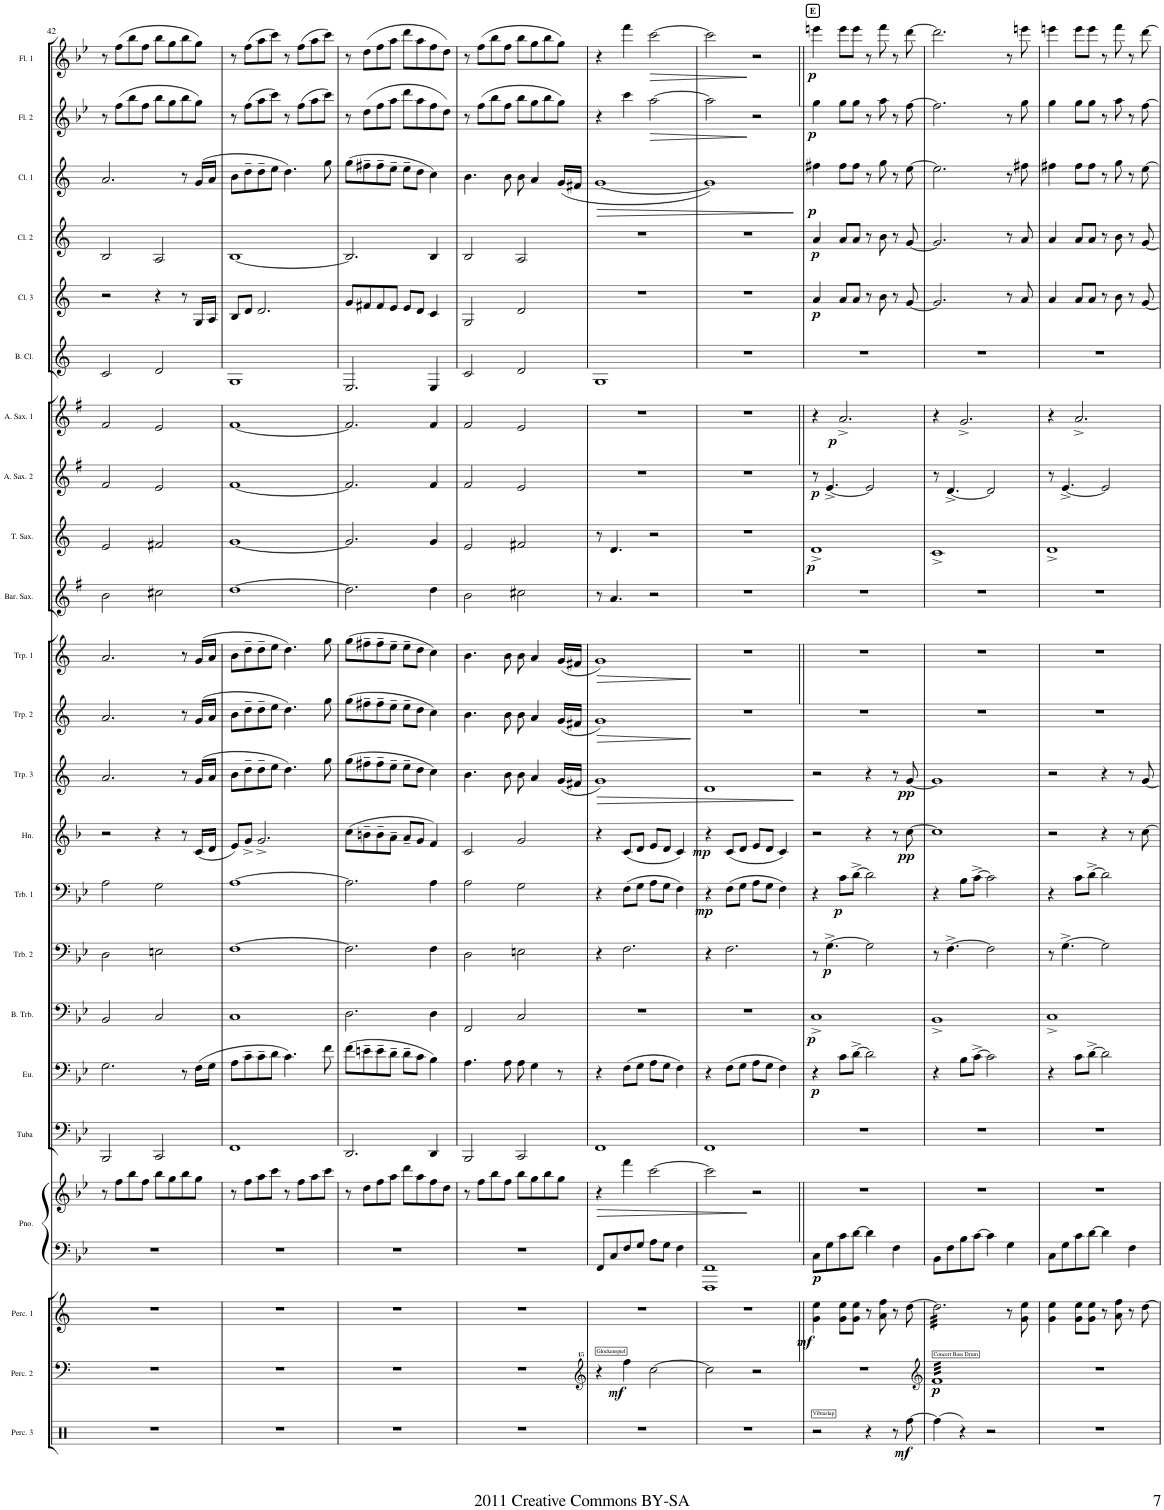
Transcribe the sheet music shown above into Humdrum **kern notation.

**kern	**dynam	**kern	**dynam	**kern	**dynam	**kern	**kern	**dynam	**kern	**kern	**dynam	**kern	**dynam	**kern	**dynam	**kern	**dynam	**kern	**dynam	**kern	**dynam	**kern	**dynam	**kern	**dynam	**kern	**kern	**dynam	**kern	**dynam	**kern	**dynam	**kern	**kern	**dynam	**kern	**dynam	**kern	**dynam	**kern	**dynam	**kern	**dynam
*part23	*part23	*part22	*part22	*part21	*part21	*part20	*part20	*part20	*part19	*part18	*part18	*part17	*part17	*part16	*part16	*part15	*part15	*part14	*part14	*part13	*part13	*part12	*part12	*part11	*part11	*part10	*part9	*part9	*part8	*part8	*part7	*part7	*part6	*part5	*part5	*part4	*part4	*part3	*part3	*part2	*part2	*part1	*part1
*staff24	*staff24	*staff23	*staff23	*staff22	*staff22	*staff21	*staff20	*staff20/21	*staff19	*staff18	*staff18	*staff17	*staff17	*staff16	*staff16	*staff15	*staff15	*staff14	*staff14	*staff13	*staff13	*staff12	*staff12	*staff11	*staff11	*staff10	*staff9	*staff9	*staff8	*staff8	*staff7	*staff7	*staff6	*staff5	*staff5	*staff4	*staff4	*staff3	*staff3	*staff2	*staff2	*staff1	*staff1
*I"Percussion 3	*	*I"Percussion 2	*	*I"Percussion 1	*	*I"Piano	*	*	*I"Tuba	*I"Euphonium	*	*I"Bass Trombone	*	*I"Trombone 2	*	*I"Trombone 1	*	*I"Horn	*	*I"Trumpet 3	*	*I"Trumpet 2	*	*I"Trumpet 1	*	*I"Baritone Saxophone	*I"Tenor Saxophone	*	*I"Alto Saxophone 2	*	*I"Alto Saxophone 1	*	*I"Bass Clarinet	*I"Clarinet 3	*	*I"Clarinet 2	*	*I"Clarinet 1	*	*I"Flute 2	*	*I"Flute 1	*
*I'Perc. 3	*	*I'Perc. 2	*	*I'Perc. 1	*	*I'Pno.	*	*	*I'Tuba	*I'Eu.	*	*I'B. Trb.	*	*I'Trb. 2	*	*I'Trb. 1	*	*I'Hn.	*	*I'Trp. 3	*	*I'Trp. 2	*	*I'Trp. 1	*	*I'Bar. Sax.	*I'T. Sax.	*	*I'A. Sax. 2	*	*I'A. Sax. 1	*	*I'B. Cl.	*I'Cl. 3	*	*I'Cl. 2	*	*I'Cl. 1	*	*I'Fl. 2	*	*I'Fl. 1	*
!!LO:PB:g=z
*clefX	*	*clefF4	*	*clefG2	*	*clefF4	*clefG2	*	*clefF4	*clefF4	*	*clefF4	*	*clefF4	*	*clefF4	*	*clefG2	*	*clefG2	*	*clefG2	*	*clefG2	*	*clefG2	*clefG2	*	*clefG2	*	*clefG2	*	*clefG2	*clefG2	*	*clefG2	*	*clefG2	*	*clefG2	*	*clefG2	*
*	*	*	*	*	*	*	*	*	*	*	*	*	*	*	*	*	*	*Trd4c7	*	*Trd1c2	*	*Trd1c2	*	*Trd1c2	*	*Trd12c21	*Trd8c14	*	*Trd5c9	*	*Trd5c9	*	*Trd8c14	*Trd1c2	*	*Trd1c2	*	*Trd1c2	*	*	*	*	*
*k[]	*	*k[]	*	*k[]	*	*k[b-e-]	*k[b-e-]	*	*k[b-e-]	*k[b-e-]	*	*k[b-e-]	*	*k[b-e-]	*	*k[b-e-]	*	*k[b-]	*	*k[]	*	*k[]	*	*k[]	*	*k[f#]	*k[]	*	*k[f#]	*	*k[f#]	*	*k[]	*k[]	*	*k[]	*	*k[]	*	*k[b-e-]	*	*k[b-e-]	*
*M4/4	*	*M4/4	*	*M4/4	*	*M4/4	*M4/4	*	*M4/4	*M4/4	*	*M4/4	*	*M4/4	*	*M4/4	*	*M4/4	*	*M4/4	*	*M4/4	*	*M4/4	*	*M4/4	*M4/4	*	*M4/4	*	*M4/4	*	*M4/4	*M4/4	*	*M4/4	*	*M4/4	*	*M4/4	*	*M4/4	*
=42	=42	=42	=42	=42	=42	=42	=42	=42	=42	=42	=42	=42	=42	=42	=42	=42	=42	=42	=42	=42	=42	=42	=42	=42	=42	=42	=42	=42	=42	=42	=42	=42	=42	=42	=42	=42	=42	=42	=42	=42	=42	=42	=42
1r	.	1r	.	1r	.	1r	8r	.	2BBB-/	2.G\	.	2BB-/	.	2D\	.	2A\	.	2r	.	2.a/	.	2.a/	.	2.a/	.	2b\	2e/	.	2f#/	.	2f#/	.	2c/	2r	.	2B/	.	2.a/	.	8r	.	8r	.
.	.	.	.	.	.	.	8ff\L	.	.	.	.	.	.	.	.	.	.	.	.	.	.	.	.	.	.	.	.	.	.	.	.	.	.	.	.	.	.	.	.	(8ff\L	.	(8ff\L	.
.	.	.	.	.	.	.	8bb-\	.	.	.	.	.	.	.	.	.	.	.	.	.	.	.	.	.	.	.	.	.	.	.	.	.	.	.	.	.	.	.	.	8bb-\	.	8bb-\	.
.	.	.	.	.	.	.	8ff\J	.	.	.	.	.	.	.	.	.	.	.	.	.	.	.	.	.	.	.	.	.	.	.	.	.	.	.	.	.	.	.	.	8ff\J	.	8ff\J	.
.	.	.	.	.	.	.	8bb-\L	.	2CC/	.	.	2C/	.	2En\	.	2G\	.	4r	.	.	.	.	.	.	.	2cc#X\	2f#X/	.	2e/	.	2e/	.	2d/	4r	.	2A/	.	.	.	8bb-\L	.	8bb-\L	.
.	.	.	.	.	.	.	8gg\	.	.	.	.	.	.	.	.	.	.	.	.	.	.	.	.	.	.	.	.	.	.	.	.	.	.	.	.	.	.	.	.	8gg\	.	8gg\	.
.	.	.	.	.	.	.	8bb-\	.	.	8r	.	.	.	.	.	.	.	8r	.	8r	.	8r	.	8r	.	.	.	.	.	.	.	.	.	8r	.	.	.	8r	.	8bb-\	.	8bb-\	.
.	.	.	.	.	.	.	8gg\J	.	.	(16F\LL	.	.	.	.	.	.	.	(16c/LL	.	(16g/LL	.	(16g/LL	.	(16g/LL	.	.	.	.	.	.	.	.	.	16G/LL	.	.	.	(16g/LL	.	8gg\J)	.	8gg\J)	.
.	.	.	.	.	.	.	.	.	.	16G\JJ	.	.	.	.	.	.	.	16d/JJ	.	16a/JJ	.	16a/JJ	.	16a/JJ	.	.	.	.	.	.	.	.	.	16A/JJ	.	.	.	16a/JJ	.	.	.	.	.
=43	=43	=43	=43	=43	=43	=43	=43	=43	=43	=43	=43	=43	=43	=43	=43	=43	=43	=43	=43	=43	=43	=43	=43	=43	=43	=43	=43	=43	=43	=43	=43	=43	=43	=43	=43	=43	=43	=43	=43	=43	=43	=43	=43
1r	.	1r	.	1r	.	1r	8r	.	1FF	8A\L	.	1C	.	[1F	.	[1A	.	8e/L)	.	8b\L	.	8b\L	.	8b\L	.	[1dd	[1g	.	[1f#	.	[1f#	.	1G	8B/L	.	[1B	.	8b\L	.	8r	.	8r	.
.	.	.	.	.	.	.	8ff\L	.	.	8c~\	.	.	.	.	.	.	.	8g^/J	.	8dd~\	.	8dd~\	.	8dd~\	.	.	.	.	.	.	.	.	.	8d/J	.	.	.	8dd~\	.	(8ff\L	.	(8ff\L	.
.	.	.	.	.	.	.	8aa\	.	.	8c~\	.	.	.	.	.	.	.	2.g^/	.	8dd~\	.	8dd~\	.	8dd~\	.	.	.	.	.	.	.	.	.	2.d/	.	.	.	8dd~\	.	8aa\	.	8aa\	.
.	.	.	.	.	.	.	8ccc\J	.	.	8d\J	.	.	.	.	.	.	.	.	.	8ee\J	.	8ee\J	.	8ee\J	.	.	.	.	.	.	.	.	.	.	.	.	.	8ee\J	.	8ccc\J)	.	8ccc\J)	.
.	.	.	.	.	.	.	8r	.	.	4.c\)	.	.	.	.	.	.	.	.	.	4.dd\)	.	4.dd\)	.	4.dd\)	.	.	.	.	.	.	.	.	.	.	.	.	.	4.dd\)	.	8r	.	8r	.
.	.	.	.	.	.	.	8ff\L	.	.	.	.	.	.	.	.	.	.	.	.	.	.	.	.	.	.	.	.	.	.	.	.	.	.	.	.	.	.	.	.	(8ff\L	.	(8ff\L	.
.	.	.	.	.	.	.	8aa\	.	.	.	.	.	.	.	.	.	.	.	.	.	.	.	.	.	.	.	.	.	.	.	.	.	.	.	.	.	.	.	.	8aa\	.	8aa\	.
.	.	.	.	.	.	.	8ccc\J	.	.	8f\	.	.	.	.	.	.	.	.	.	8gg\	.	8gg\	.	8gg\	.	.	.	.	.	.	.	.	.	.	.	.	.	8gg\	.	8ccc\J)	.	8ccc\J)	.
=44	=44	=44	=44	=44	=44	=44	=44	=44	=44	=44	=44	=44	=44	=44	=44	=44	=44	=44	=44	=44	=44	=44	=44	=44	=44	=44	=44	=44	=44	=44	=44	=44	=44	=44	=44	=44	=44	=44	=44	=44	=44	=44	=44
1r	.	1r	.	1r	.	1r	8r	.	2.DD/	(8f\L	.	2.D\	.	2.F\]	.	2.A\]	.	(8cc\L	.	(8gg\L	.	(8gg\L	.	(8gg\L	.	2.dd\]	2.g/]	.	2.f#/]	.	2.f#/]	.	2.E/	8g/L	.	2.B/]	.	(8gg\L	.	8r	.	8r	.
.	.	.	.	.	.	.	8dd\L	.	.	8en~\	.	.	.	.	.	.	.	8bn~\	.	8ff#X~\	.	8ff#X~\	.	8ff#X~\	.	.	.	.	.	.	.	.	.	8f#X/	.	.	.	8ff#X~\	.	(8dd\L	.	(8dd\L	.
.	.	.	.	.	.	.	8ff\	.	.	8e~\	.	.	.	.	.	.	.	8b~\	.	8ff#~\	.	8ff#~\	.	8ff#~\	.	.	.	.	.	.	.	.	.	8f#/	.	.	.	8ff#~\	.	8ff\	.	8ff\	.
.	.	.	.	.	.	.	8aa\J	.	.	8d~\J	.	.	.	.	.	.	.	8a~\J	.	8ee~\J	.	8ee~\J	.	8ee~\J	.	.	.	.	.	.	.	.	.	8e/J	.	.	.	8ee~\J	.	8aa\J	.	8aa\J	.
.	.	.	.	.	.	.	8ddd\L	.	.	8d~\L	.	.	.	.	.	.	.	8a~/L	.	8ee~\L	.	8ee~\L	.	8ee~\L	.	.	.	.	.	.	.	.	.	8e/L	.	.	.	8ee~\L	.	8ddd\L	.	8ddd\L	.
.	.	.	.	.	.	.	8aa\	.	.	8c\J	.	.	.	.	.	.	.	8g/J	.	8dd\J	.	8dd\J	.	8dd\J	.	.	.	.	.	.	.	.	.	8d/J	.	.	.	8dd\J	.	8aa\	.	8aa\	.
.	.	.	.	.	.	.	8ff\	.	4DD/	4B-\)	.	4D\	.	4F\	.	4A\	.	4f/)	.	4cc\)	.	4cc\)	.	4cc\)	.	4dd\	4g/	.	4f#/	.	4f#/	.	4E/	4c/	.	4B/	.	4cc\)	.	8ff\	.	8ff\	.
.	.	.	.	.	.	.	8dd\J	.	.	.	.	.	.	.	.	.	.	.	.	.	.	.	.	.	.	.	.	.	.	.	.	.	.	.	.	.	.	.	.	8dd\J)	.	8dd\J)	.
=45	=45	=45	=45	=45	=45	=45	=45	=45	=45	=45	=45	=45	=45	=45	=45	=45	=45	=45	=45	=45	=45	=45	=45	=45	=45	=45	=45	=45	=45	=45	=45	=45	=45	=45	=45	=45	=45	=45	=45	=45	=45	=45	=45
1r	.	1r	.	1r	.	1r	8r	.	2BBB-/	4.A\	.	2FF/	.	2D\	.	2A\	.	2c/	.	4.b\	.	4.b\	.	4.b\	.	2b\	2e/	.	2f#/	.	2f#/	.	2c/	2G/	.	2B/	.	4.b\	.	8r	.	8r	.
.	.	.	.	.	.	.	8ff\L	.	.	.	.	.	.	.	.	.	.	.	.	.	.	.	.	.	.	.	.	.	.	.	.	.	.	.	.	.	.	.	.	(8ff\L	.	(8ff\L	.
.	.	.	.	.	.	.	8bb-\	.	.	.	.	.	.	.	.	.	.	.	.	.	.	.	.	.	.	.	.	.	.	.	.	.	.	.	.	.	.	.	.	8bb-\	.	8bb-\	.
.	.	.	.	.	.	.	8ff\J	.	.	8A\	.	.	.	.	.	.	.	.	.	8b\	.	8b\	.	8b\	.	.	.	.	.	.	.	.	.	.	.	.	.	8b\	.	8ff\J	.	8ff\J	.
.	.	.	.	.	.	.	8bb-\L	.	2CC/	8A\	.	2C/	.	2En\	.	2G\	.	2g/	.	8b\	.	8b\	.	8b\	.	2cc#X\	2f#X/	.	2e/	.	2e/	.	2d/	2d/	.	2A/	.	8b\	.	8bb-\L	.	8bb-\L	.
.	.	.	.	.	.	.	8gg\	.	.	4G\	.	.	.	.	.	.	.	.	.	4a/	.	4a/	.	4a/	.	.	.	.	.	.	.	.	.	.	.	.	.	4a/	.	8gg\	.	8gg\	.
.	.	.	.	.	.	.	8bb-\	.	.	.	.	.	.	.	.	.	.	.	.	.	.	.	.	.	.	.	.	.	.	.	.	.	.	.	.	.	.	.	.	8bb-\	.	8bb-\	.
.	.	.	.	.	.	.	8gg\J	.	.	8r	.	.	.	.	.	.	.	.	.	(16g/LL	.	(16g/LL	.	(16g/LL	.	.	.	.	.	.	.	.	.	.	.	.	.	(16g/LL	.	8gg\J)	.	8gg\J)	.
.	.	.	.	.	.	.	.	.	.	.	.	.	.	.	.	.	.	.	.	16f#X/JJ	.	16f#X/JJ	.	16f#X/JJ	.	.	.	.	.	.	.	.	.	.	.	.	.	16f#X/JJ	.	.	.	.	.
=46	=46	=46	=46	=46	=46	=46	=46	=46	=46	=46	=46	=46	=46	=46	=46	=46	=46	=46	=46	=46	=46	=46	=46	=46	=46	=46	=46	=46	=46	=46	=46	=46	=46	=46	=46	=46	=46	=46	=46	=46	=46	=46	=46
*	*	*clefG^^2	*	*	*	*	*	*	*	*	*	*	*	*	*	*	*	*	*	*	*	*	*	*	*	*	*	*	*	*	*	*	*	*	*	*	*	*	*	*	*	*	*
!	!	!LO:TX:a:t=Glockenspiel	!	!	!	!	!	!	!	!	!	!	!	!	!	!	!	!	!	!	!	!	!	!	!	!	!	!	!	!	!	!	!	!	!	!	!	!	!	!	!	!	!
!	!	!	!	!	!	!	!	!LO:HP:b	!	!	!	!	!	!	!	!	!	!	!	!	!LO:HP:b	!	!LO:HP:b	!	!LO:HP:b	!	!	!	!	!	!	!	!	!	!	!	!	!	!LO:HP:b	!	!	!	!
1r	.	4r	.	1r	.	8FF/L	4r	>	1FF	4r	.	1r	.	4r	.	4r	.	4r	.	1g)	>	1g)	>	1g)	>	8r	8r	.	1r	.	1r	.	1G	1r	.	1r	.	[1g	>	4r	.	4r	.
.	.	.	.	.	.	8C/	.	.	.	.	.	.	.	.	.	.	.	.	.	.	.	.	.	.	.	4.a/	4.d/	.	.	.	.	.	.	.	.	.	.	.	.	.	.	.	.
!	!	!	!LO:DY:b	!	!	!	!	!	!	!	!	!	!	!	!	!	!	!	!	!	!	!	!	!	!	!	!	!	!	!	!	!	!	!	!	!	!	!	!	!	!	!	!
.	.	4ffff\	mf	.	.	8F/	4fff\	.	.	(8F\L	.	.	.	2.F\	.	(8F\L	.	(8c/L	.	.	.	.	.	.	.	.	.	.	.	.	.	.	.	.	.	.	.	.	.	4ccc\	.	4fff\	.
.	.	.	.	.	.	8G/J	.	.	.	8G\J	.	.	.	.	.	8G\J	.	8d/J	.	.	.	.	.	.	.	.	.	.	.	.	.	.	.	.	.	.	.	.	.	.	.	.	.
!	!	!	!	!	!	!	!	!	!	!	!	!	!	!	!	!	!	!	!	!	!	!	!	!	!	!	!	!	!	!	!	!	!	!	!	!	!	!	!	!	!LO:HP:b	!	!LO:HP:b
.	.	[2cccc\	.	.	.	8A\L	[2ccc\	.	.	8A\L	.	.	.	.	.	8A\L	.	8e/L	.	.	.	.	.	.	.	2r	2r	.	.	.	.	.	.	.	.	.	.	.	.	[2aa\	>	[2ccc\	>
.	.	.	.	.	.	8G\J	.	.	.	8G\J	.	.	.	.	.	8G\J	.	8d/J	.	.	.	.	.	.	.	.	.	.	.	.	.	.	.	.	.	.	.	.	.	.	.	.	.
.	.	.	.	.	.	4F\	.	.	.	4F\)	.	.	.	.	.	4F\)	.	4c/)	.	.	.	.	.	.	.	.	.	.	.	.	.	.	.	.	.	.	.	.	.	.	.	.	.
.	.	.	.	.	.	.	.	.	.	.	.	.	.	.	.	.	.	.	.	.	.	.	]	.	]	.	.	.	.	.	.	.	.	.	.	.	.	.	.	.	.	.	.
=47	=47	=47	=47	=47	=47	=47	=47	=47	=47	=47	=47	=47	=47	=47	=47	=47	=47	=47	=47	=47	=47	=47	=47	=47	=47	=47	=47	=47	=47	=47	=47	=47	=47	=47	=47	=47	=47	=47	=47	=47	=47	=47	=47
!	!	!	!	!	!	!	!	!	!	!	!	!	!	!	!	!	!LO:DY:b	!	!LO:DY:b	!	!	!	!	!	!	!	!	!	!	!	!	!	!	!	!	!	!	!	!	!	!	!	!
1r	.	2cccc\]	.	1r	.	1FFF 1FF	2ccc\]	.	1FF	4r	.	1r	.	4r	.	4r	mp	4r	mp	1d	.	1r	.	1r	.	1r	1r	.	1r	.	1r	.	1r	1r	.	1r	.	1g])	.	2aa\]	.	2ccc\]	.
.	.	.	.	.	.	.	.	.	.	(8F\L	.	.	.	2.F\	.	(8F\L	.	(8c/L	.	.	.	.	.	.	.	.	.	.	.	.	.	.	.	.	.	.	.	.	.	.	.	.	.
.	.	.	.	.	.	.	.	.	.	8G\J	.	.	.	.	.	8G\J	.	8d/J	.	.	.	.	.	.	.	.	.	.	.	.	.	.	.	.	.	.	.	.	.	.	.	.	.
.	.	2r	.	.	.	.	2r	]	.	8A\L	.	.	.	.	.	8A\L	.	8e/L	.	.	.	.	.	.	.	.	.	.	.	.	.	.	.	.	.	.	.	.	.	2r	]	2r	]
.	.	.	.	.	.	.	.	.	.	8G\J	.	.	.	.	.	8G\J	.	8d/J	.	.	.	.	.	.	.	.	.	.	.	.	.	.	.	.	.	.	.	.	.	.	.	.	.
.	.	.	.	.	.	.	.	.	.	4F\)	.	.	.	.	.	4F\)	.	4c/)	.	.	.	.	.	.	.	.	.	.	.	.	.	.	.	.	.	.	.	.	.	.	.	.	.
.	.	.	.	.	.	.	.	.	.	.	.	.	.	.	.	.	.	.	.	.	]	.	.	.	.	.	.	.	.	.	.	.	.	.	.	.	.	.	]	.	.	.	.
=48||	=48||	=48||	=48||	=48||	=48||	=48||	=48||	=48||	=48||	=48||	=48||	=48||	=48||	=48||	=48||	=48||	=48||	=48||	=48||	=48||	=48||	=48||	=48||	=48||	=48||	=48||	=48||	=48||	=48||	=48||	=48||	=48||	=48||	=48||	=48||	=48||	=48||	=48||	=48||	=48||	=48||	=48||	=48||
!	!	!	!	!	!	!	!	!	!	!	!	!	!	!	!	!	!	!	!	!	!	!	!	!	!	!	!	!	!	!	!	!	!	!	!	!	!	!	!	!	!	!LO:TX:a:B:t=E	!
!LO:TX:a:t=Vibraslap	!	!	!	!	!	!	!	!	!	!	!	!	!	!	!	!	!	!	!	!	!	!	!	!	!	!	!	!	!	!	!	!	!	!	!	!	!	!	!	!	!	!	!
!	!	!	!	!	!LO:DY:b	!	!	!LO:DY:b=2	!	!	!LO:DY:b	!	!LO:DY:b	!	!	!	!	!	!	!	!	!	!	!	!	!	!	!LO:DY:b	!	!LO:DY:b	!	!	!	!	!LO:DY:b	!	!LO:DY:b	!	!LO:DY:b	!	!LO:DY:b	!	!LO:DY:b
2r	.	1r	.	4g\ 4ee\	mf	8C\L	1r	p	1r	4r	p	1C^	p	8r	.	4r	.	2r	.	2r	.	1r	.	1r	.	1r	1d^	p	8r	p	4r	.	1r	4a/	p	4a/	p	4ff#X\	p	4gg\	p	4eeen\	p
!	!	!	!	!	!	!	!	!	!	!	!	!	!	!	!LO:DY:b	!	!	!	!	!	!	!	!	!	!	!	!	!	!	!	!	!	!	!	!	!	!	!	!	!	!	!	!
.	.	.	.	.	.	8G\	.	.	.	.	.	.	.	[4.G^\	p	.	.	.	.	.	.	.	.	.	.	.	.	.	[4.e^/	.	.	.	.	.	.	.	.	.	.	.	.	.	.
!	!	!	!	!	!	!	!	!	!	!	!	!	!	!	!	!	!LO:DY:b	!	!	!	!	!	!	!	!	!	!	!	!	!	!	!LO:DY:b	!	!	!	!	!	!	!	!	!	!	!
.	.	.	.	8g\ 8ee\L	.	8c\	.	.	.	8c\L	.	.	.	.	.	8c\L	p	.	.	.	.	.	.	.	.	.	.	.	.	.	2.a^/	p	.	8a/L	.	8a/L	.	8ff#\L	.	8gg\L	.	8eee\L	.
.	.	.	.	8g\ 8ee\J	.	[8d\J	.	.	.	[8d^\J	.	.	.	.	.	[8d^\J	.	.	.	.	.	.	.	.	.	.	.	.	.	.	.	.	.	8a/J	.	8a/J	.	8ff#\J	.	8gg\J	.	8eee\J	.
4r	.	.	.	8r	.	4d\]	.	.	.	2d\]	.	.	.	2G\]	.	2d\]	.	4r	.	4r	.	.	.	.	.	.	.	.	2e/]	.	.	.	.	8r	.	8r	.	8r	.	8r	.	8r	.
.	.	.	.	8a\ 8ff\	.	.	.	.	.	.	.	.	.	.	.	.	.	.	.	.	.	.	.	.	.	.	.	.	.	.	.	.	.	8b\	.	8b\	.	8gg\	.	8aa\	.	8fff\	.
8r	.	.	.	8r	.	4F\	.	.	.	.	.	.	.	.	.	.	.	8r	.	8r	.	.	.	.	.	.	.	.	.	.	.	.	.	8r	.	8r	.	8r	.	8r	.	8r	.
!	!LO:DY:b	!	!	!	!	!	!	!	!	!	!	!	!	!	!	!	!	!	!LO:DY:b	!	!LO:DY:b	!	!	!	!	!	!	!	!	!	!	!	!	!	!	!	!	!	!	!	!	!	!
[8Rff\	mf	.	.	[8dd\	.	.	.	.	.	.	.	.	.	.	.	.	.	[8cc\	pp	[8g/	pp	.	.	.	.	.	.	.	.	.	.	.	.	[8g/	.	[8g/	.	[8ee\	.	[8ff\	.	[8ddd\	.
=49	=49	=49	=49	=49	=49	=49	=49	=49	=49	=49	=49	=49	=49	=49	=49	=49	=49	=49	=49	=49	=49	=49	=49	=49	=49	=49	=49	=49	=49	=49	=49	=49	=49	=49	=49	=49	=49	=49	=49	=49	=49	=49	=49
*	*	*clefG2	*	*	*	*	*	*	*	*	*	*	*	*	*	*	*	*	*	*	*	*	*	*	*	*	*	*	*	*	*	*	*	*	*	*	*	*	*	*	*	*	*
!	!	!LO:TX:a:t=Concert Bass Drum	!	!	!	!	!	!	!	!	!	!	!	!	!	!	!	!	!	!	!	!	!	!	!	!	!	!	!	!	!	!	!	!	!	!	!	!	!	!	!	!	!
!	!	!	!LO:DY:b	!	!	!	!	!	!	!	!	!	!	!	!	!	!	!	!	!	!	!	!	!	!	!	!	!	!	!	!	!	!	!	!	!	!	!	!	!	!	!	!
*	*	*tremolo	*	*	*	*	*	*	*	*	*	*	*	*	*	*	*	*	*	*	*	*	*	*	*	*	*	*	*	*	*	*	*	*	*	*	*	*	*	*	*	*	*
*	*	*	*	*tremolo	*	*	*	*	*	*	*	*	*	*	*	*	*	*	*	*	*	*	*	*	*	*	*	*	*	*	*	*	*	*	*	*	*	*	*	*	*	*	*
(4Rff\]	.	32fLLL	p	32dd\]LLL	.	8BB-\L	1r	.	1r	4r	.	1BB-^	.	8r	.	4r	.	1cc]	.	1g]	.	1r	.	1r	.	1r	1c^	.	8r	.	4r	.	1r	2.g/]	.	2.g/]	.	2.ee\]	.	2.ff\]	.	2.ddd\]	.
.	.	32f	.	32dd\	.	.	.	.	.	.	.	.	.	.	.	.	.	.	.	.	.	.	.	.	.	.	.	.	.	.	.	.	.	.	.	.	.	.	.	.	.	.	.
.	.	32f	.	32dd\	.	.	.	.	.	.	.	.	.	.	.	.	.	.	.	.	.	.	.	.	.	.	.	.	.	.	.	.	.	.	.	.	.	.	.	.	.	.	.
.	.	32f	.	32dd\	.	.	.	.	.	.	.	.	.	.	.	.	.	.	.	.	.	.	.	.	.	.	.	.	.	.	.	.	.	.	.	.	.	.	.	.	.	.	.
.	.	32f	.	32dd\	.	8F\	.	.	.	.	.	.	.	[4.F^\	.	.	.	.	.	.	.	.	.	.	.	.	.	.	[4.d^/	.	.	.	.	.	.	.	.	.	.	.	.	.	.
.	.	32f	.	32dd\	.	.	.	.	.	.	.	.	.	.	.	.	.	.	.	.	.	.	.	.	.	.	.	.	.	.	.	.	.	.	.	.	.	.	.	.	.	.	.
.	.	32f	.	32dd\	.	.	.	.	.	.	.	.	.	.	.	.	.	.	.	.	.	.	.	.	.	.	.	.	.	.	.	.	.	.	.	.	.	.	.	.	.	.	.
.	.	32f	.	32dd\	.	.	.	.	.	.	.	.	.	.	.	.	.	.	.	.	.	.	.	.	.	.	.	.	.	.	.	.	.	.	.	.	.	.	.	.	.	.	.
4r)	.	32f	.	32dd\	.	8B-\	.	.	.	8B-\L	.	.	.	.	.	8B-\L	.	.	.	.	.	.	.	.	.	.	.	.	.	.	2.g^/	.	.	.	.	.	.	.	.	.	.	.	.
.	.	32f	.	32dd\	.	.	.	.	.	.	.	.	.	.	.	.	.	.	.	.	.	.	.	.	.	.	.	.	.	.	.	.	.	.	.	.	.	.	.	.	.	.	.
.	.	32f	.	32dd\	.	.	.	.	.	.	.	.	.	.	.	.	.	.	.	.	.	.	.	.	.	.	.	.	.	.	.	.	.	.	.	.	.	.	.	.	.	.	.
.	.	32f	.	32dd\	.	.	.	.	.	.	.	.	.	.	.	.	.	.	.	.	.	.	.	.	.	.	.	.	.	.	.	.	.	.	.	.	.	.	.	.	.	.	.
.	.	32f	.	32dd\	.	[8c\J	.	.	.	[8c^\J	.	.	.	.	.	[8c^\J	.	.	.	.	.	.	.	.	.	.	.	.	.	.	.	.	.	.	.	.	.	.	.	.	.	.	.
.	.	32f	.	32dd\	.	.	.	.	.	.	.	.	.	.	.	.	.	.	.	.	.	.	.	.	.	.	.	.	.	.	.	.	.	.	.	.	.	.	.	.	.	.	.
.	.	32f	.	32dd\	.	.	.	.	.	.	.	.	.	.	.	.	.	.	.	.	.	.	.	.	.	.	.	.	.	.	.	.	.	.	.	.	.	.	.	.	.	.	.
.	.	32f	.	32dd\	.	.	.	.	.	.	.	.	.	.	.	.	.	.	.	.	.	.	.	.	.	.	.	.	.	.	.	.	.	.	.	.	.	.	.	.	.	.	.
2r	.	32f	.	32dd\	.	4c\]	.	.	.	2c\]	.	.	.	2F\]	.	2c\]	.	.	.	.	.	.	.	.	.	.	.	.	2d/]	.	.	.	.	.	.	.	.	.	.	.	.	.	.
.	.	32f	.	32dd\	.	.	.	.	.	.	.	.	.	.	.	.	.	.	.	.	.	.	.	.	.	.	.	.	.	.	.	.	.	.	.	.	.	.	.	.	.	.	.
.	.	32f	.	32dd\	.	.	.	.	.	.	.	.	.	.	.	.	.	.	.	.	.	.	.	.	.	.	.	.	.	.	.	.	.	.	.	.	.	.	.	.	.	.	.
.	.	32f	.	32dd\	.	.	.	.	.	.	.	.	.	.	.	.	.	.	.	.	.	.	.	.	.	.	.	.	.	.	.	.	.	.	.	.	.	.	.	.	.	.	.
.	.	32f	.	32dd\	.	.	.	.	.	.	.	.	.	.	.	.	.	.	.	.	.	.	.	.	.	.	.	.	.	.	.	.	.	.	.	.	.	.	.	.	.	.	.
.	.	32f	.	32dd\	.	.	.	.	.	.	.	.	.	.	.	.	.	.	.	.	.	.	.	.	.	.	.	.	.	.	.	.	.	.	.	.	.	.	.	.	.	.	.
.	.	32f	.	32dd\	.	.	.	.	.	.	.	.	.	.	.	.	.	.	.	.	.	.	.	.	.	.	.	.	.	.	.	.	.	.	.	.	.	.	.	.	.	.	.
.	.	32f	.	32dd\JJJ	.	.	.	.	.	.	.	.	.	.	.	.	.	.	.	.	.	.	.	.	.	.	.	.	.	.	.	.	.	.	.	.	.	.	.	.	.	.	.
*	*	*	*	*Xtremolo	*	*	*	*	*	*	*	*	*	*	*	*	*	*	*	*	*	*	*	*	*	*	*	*	*	*	*	*	*	*	*	*	*	*	*	*	*	*	*
.	.	32f	.	8r	.	4G\	.	.	.	.	.	.	.	.	.	.	.	.	.	.	.	.	.	.	.	.	.	.	.	.	.	.	.	8r	.	8r	.	8r	.	8r	.	8r	.
.	.	32f	.	.	.	.	.	.	.	.	.	.	.	.	.	.	.	.	.	.	.	.	.	.	.	.	.	.	.	.	.	.	.	.	.	.	.	.	.	.	.	.	.
.	.	32f	.	.	.	.	.	.	.	.	.	.	.	.	.	.	.	.	.	.	.	.	.	.	.	.	.	.	.	.	.	.	.	.	.	.	.	.	.	.	.	.	.
.	.	32f	.	.	.	.	.	.	.	.	.	.	.	.	.	.	.	.	.	.	.	.	.	.	.	.	.	.	.	.	.	.	.	.	.	.	.	.	.	.	.	.	.
.	.	32f	.	8g\ 8ee\	.	.	.	.	.	.	.	.	.	.	.	.	.	.	.	.	.	.	.	.	.	.	.	.	.	.	.	.	.	8a/	.	8a/	.	8ff#X\	.	8gg\	.	8eeen\	.
.	.	32f	.	.	.	.	.	.	.	.	.	.	.	.	.	.	.	.	.	.	.	.	.	.	.	.	.	.	.	.	.	.	.	.	.	.	.	.	.	.	.	.	.
.	.	32f	.	.	.	.	.	.	.	.	.	.	.	.	.	.	.	.	.	.	.	.	.	.	.	.	.	.	.	.	.	.	.	.	.	.	.	.	.	.	.	.	.
.	.	32fJJJ	.	.	.	.	.	.	.	.	.	.	.	.	.	.	.	.	.	.	.	.	.	.	.	.	.	.	.	.	.	.	.	.	.	.	.	.	.	.	.	.	.
*	*	*Xtremolo	*	*	*	*	*	*	*	*	*	*	*	*	*	*	*	*	*	*	*	*	*	*	*	*	*	*	*	*	*	*	*	*	*	*	*	*	*	*	*	*	*
=50	=50	=50	=50	=50	=50	=50	=50	=50	=50	=50	=50	=50	=50	=50	=50	=50	=50	=50	=50	=50	=50	=50	=50	=50	=50	=50	=50	=50	=50	=50	=50	=50	=50	=50	=50	=50	=50	=50	=50	=50	=50	=50	=50
1r	.	1r	.	4g\ 4ee\	.	8C\L	1r	.	1r	4r	.	1C^	.	8r	.	4r	.	2r	.	2r	.	1r	.	1r	.	1r	1d^	.	8r	.	4r	.	1r	4a/	.	4a/	.	4ff#X\	.	4gg\	.	4eeen\	.
.	.	.	.	.	.	8G\	.	.	.	.	.	.	.	[4.G^\	.	.	.	.	.	.	.	.	.	.	.	.	.	.	[4.e^/	.	.	.	.	.	.	.	.	.	.	.	.	.	.
.	.	.	.	8g\ 8ee\L	.	8c\	.	.	.	8c\L	.	.	.	.	.	8c\L	.	.	.	.	.	.	.	.	.	.	.	.	.	.	2.a^/	.	.	8a/L	.	8a/L	.	8ff#\L	.	8gg\L	.	8eee\L	.
.	.	.	.	8g\ 8ee\J	.	[8d\J	.	.	.	[8d^\J	.	.	.	.	.	[8d^\J	.	.	.	.	.	.	.	.	.	.	.	.	.	.	.	.	.	8a/J	.	8a/J	.	8ff#\J	.	8gg\J	.	8eee\J	.
.	.	.	.	8r	.	4d\]	.	.	.	2d\]	.	.	.	2G\]	.	2d\]	.	4r	.	4r	.	.	.	.	.	.	.	.	2e/]	.	.	.	.	8r	.	8r	.	8r	.	8r	.	8r	.
.	.	.	.	8a\ 8ff\	.	.	.	.	.	.	.	.	.	.	.	.	.	.	.	.	.	.	.	.	.	.	.	.	.	.	.	.	.	8b\	.	8b\	.	8gg\	.	8aa\	.	8fff\	.
.	.	.	.	8r	.	4F\	.	.	.	.	.	.	.	.	.	.	.	8r	.	8r	.	.	.	.	.	.	.	.	.	.	.	.	.	8r	.	8r	.	8r	.	8r	.	8r	.
.	.	.	.	[8dd\	.	.	.	.	.	.	.	.	.	.	.	.	.	[8cc\	.	[8g/	.	.	.	.	.	.	.	.	.	.	.	.	.	[8g/	.	[8g/	.	[8ee\	.	[8ff\	.	[8ddd\	.
=	=	=	=	=	=	=	=	=	=	=	=	=	=	=	=	=	=	=	=	=	=	=	=	=	=	=	=	=	=	=	=	=	=	=	=	=	=	=	=	=	=	=	=
*-	*-	*-	*-	*-	*-	*-	*-	*-	*-	*-	*-	*-	*-	*-	*-	*-	*-	*-	*-	*-	*-	*-	*-	*-	*-	*-	*-	*-	*-	*-	*-	*-	*-	*-	*-	*-	*-	*-	*-	*-	*-	*-	*-
